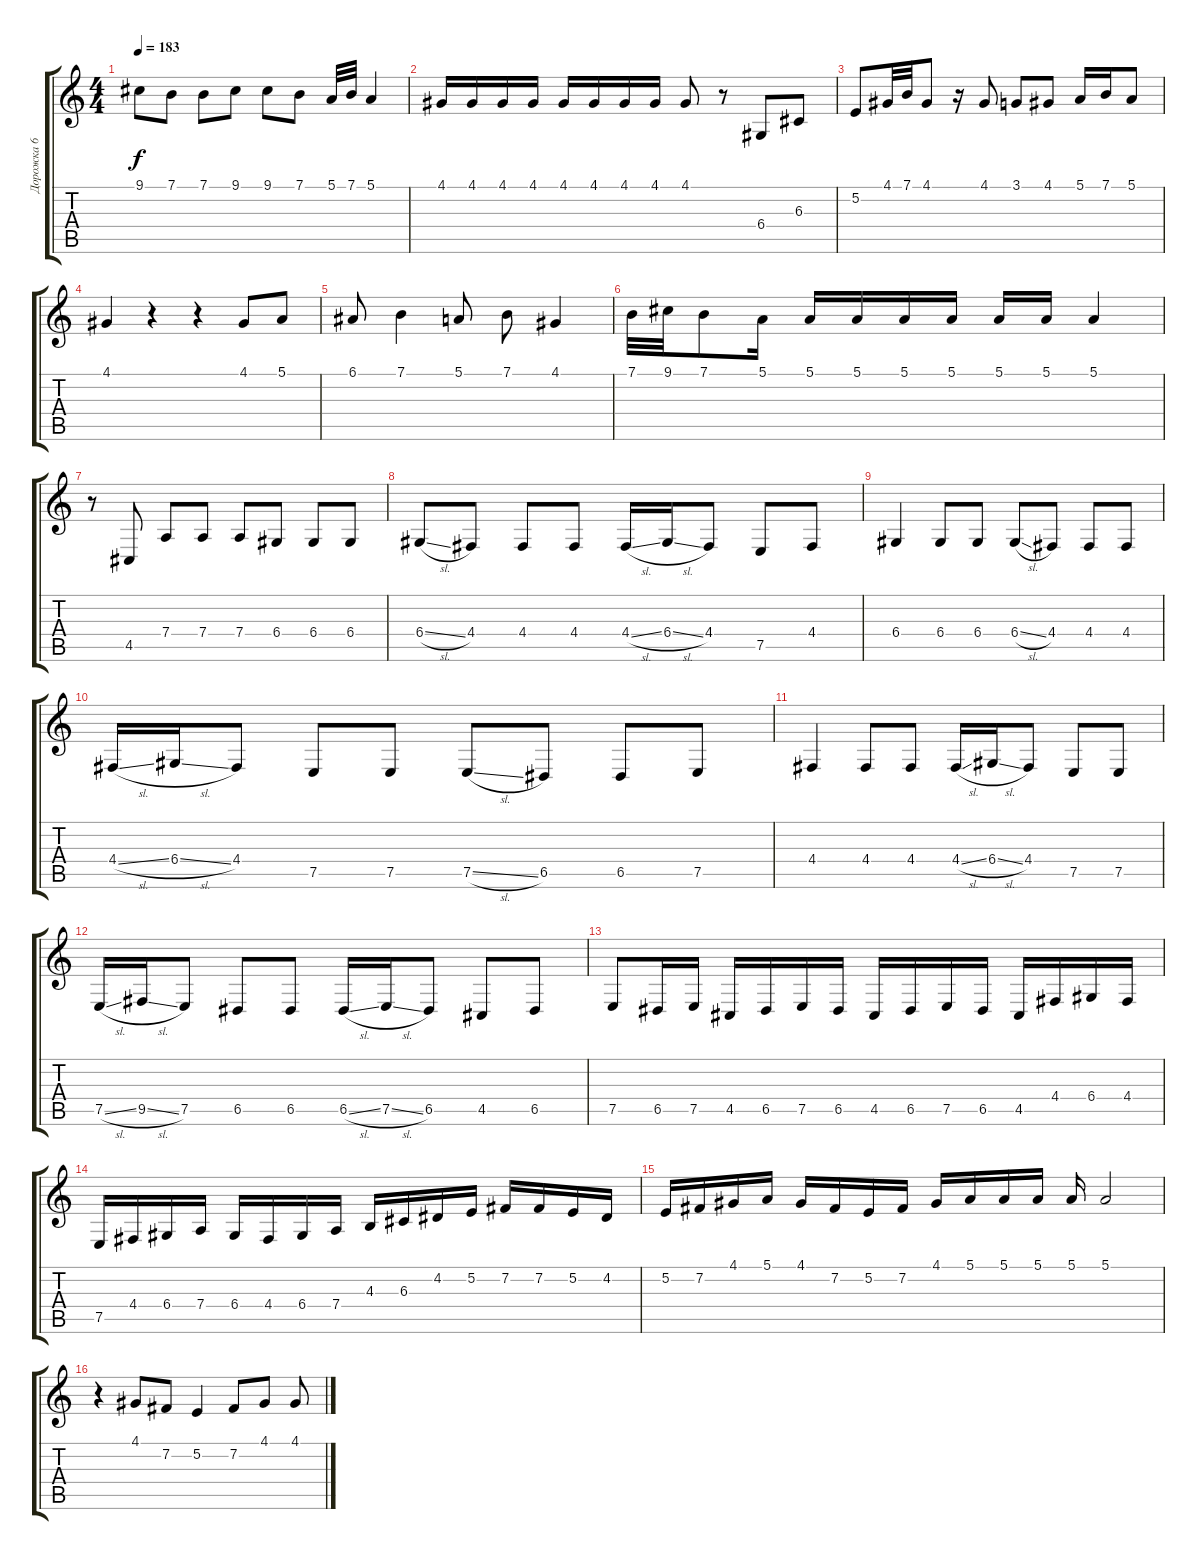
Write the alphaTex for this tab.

\track ("Дорожка 6" "Дорожка 6") {instrument pad6metallic}
\staff {score tabs}
\tuning (E4 B3 G3 D3 A2 E2) {hide}
\ts (4 4)
\tempo 183
\clef g2
\ks c
9.1.8{dy f} 7.1.8 7.1.8 9.1.8 9.1.8 7.1.8 5.1.32 7.1.32 5.1.4 |
4.1.16 4.1.16 4.1.16 4.1.16 4.1.16 4.1.16 4.1.16 4.1.16 4.1.8 r.8 6.4.8 6.3.8 |
5.2.8 4.1.32 7.1.32 4.1.8 r.16 4.1.8 3.1.8 4.1.8 5.1.16 7.1.16 5.1.8 |
4.1.4 r.4 r.4 4.1.8 5.1.8 |
6.1.8 7.1.4 5.1.8 7.1.8 4.1.4 |
7.1.32 9.1.32 7.1.8 5.1.16 5.1.16 5.1.16 5.1.16 5.1.16 5.1.16 5.1.16 5.1.4 |
r.8 4.5.8 7.4.8 7.4.8 7.4.8 6.4.8 6.4.8 6.4.8 |
6.4{sl}.8 4.4.8 4.4.8 4.4.8 4.4{sl}.16 6.4{sl}.16 4.4.8 7.5.8 4.4.8 |
6.4.4 6.4.8 6.4.8 6.4{sl}.8 4.4.8 4.4.8 4.4.8 |
4.4{sl}.16 6.4{sl}.16 4.4.8 7.5.8 7.5.8 7.5{sl}.8 6.5.8 6.5.8 7.5.8 |
4.4.4 4.4.8 4.4.8 4.4{sl}.16 6.4{sl}.16 4.4.8 7.5.8 7.5.8 |
7.5{sl}.16 9.5{sl}.16 7.5.8 6.5.8 6.5.8 6.5{sl}.16 7.5{sl}.16 6.5.8 4.5.8 6.5.8 |
7.5.8 6.5.16 7.5.16 4.5.16 6.5.16 7.5.16 6.5.16 4.5.16 6.5.16 7.5.16 6.5.16 4.5.16 4.4.16 6.4.16 4.4.16 |
7.5.16 4.4.16 6.4.16 7.4.16 6.4.16 4.4.16 6.4.16 7.4.16 4.3.16 6.3.16 4.2.16 5.2.16 7.2.16 7.2.16 5.2.16 4.2.16 |
5.2.16 7.2.16 4.1.16 5.1.16 4.1.16 7.2.16 5.2.16 7.2.16 4.1.16 5.1.16 5.1.16 5.1.16 5.1.16 5.1.2 |
r.4 4.1.8 7.2.8 5.2.4 7.2.8 4.1.8 4.1.8
